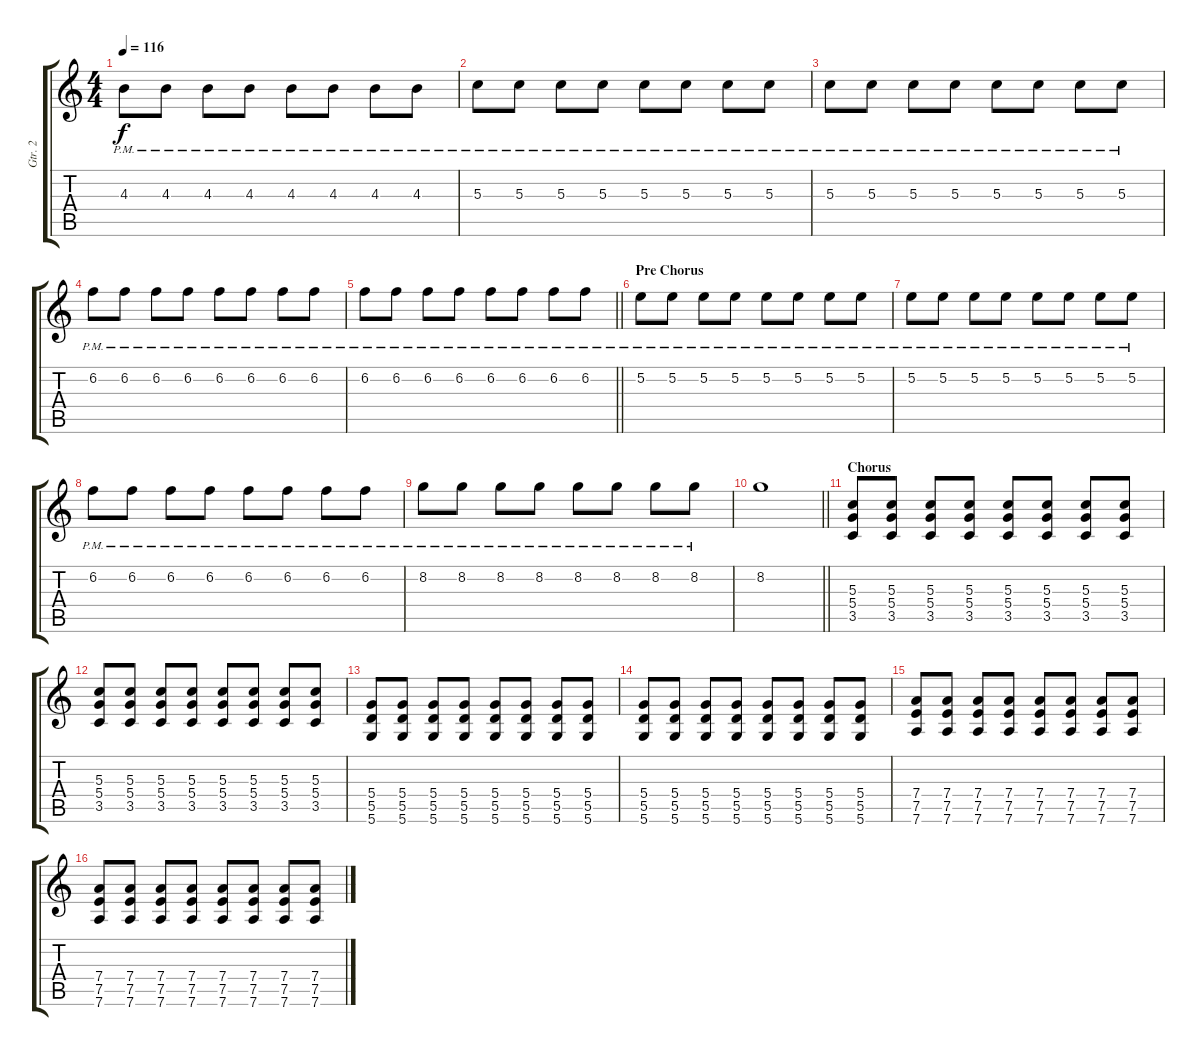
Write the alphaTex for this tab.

\track ("Gtr. 2" "Gtr. 2") {instrument distortionguitar}
\staff {score tabs}
\tuning (E4 B3 G3 D3 A2 D2) {hide}
\ts (4 4)
\tempo 116
\clef g2
\ks c
4.3{pm}.8{dy f} 4.3{pm}.8 4.3{pm}.8 4.3{pm}.8 4.3{pm}.8 4.3{pm}.8 4.3{pm}.8 4.3{pm}.8 |
5.3{pm}.8 5.3{pm}.8 5.3{pm}.8 5.3{pm}.8 5.3{pm}.8 5.3{pm}.8 5.3{pm}.8 5.3{pm}.8 |
5.3{pm}.8 5.3{pm}.8 5.3{pm}.8 5.3{pm}.8 5.3{pm}.8 5.3{pm}.8 5.3{pm}.8 5.3{pm}.8 |
6.2{pm}.8 6.2{pm}.8 6.2{pm}.8 6.2{pm}.8 6.2{pm}.8 6.2{pm}.8 6.2{pm}.8 6.2{pm}.8 |
\barLineRight lightlight
6.2{pm}.8 6.2{pm}.8 6.2{pm}.8 6.2{pm}.8 6.2{pm}.8 6.2{pm}.8 6.2{pm}.8 6.2{pm}.8 |
\section ("" "Pre Chorus")
5.2{pm}.8 5.2{pm}.8 5.2{pm}.8 5.2{pm}.8 5.2{pm}.8 5.2{pm}.8 5.2{pm}.8 5.2{pm}.8 |
5.2{pm}.8 5.2{pm}.8 5.2{pm}.8 5.2{pm}.8 5.2{pm}.8 5.2{pm}.8 5.2{pm}.8 5.2{pm}.8 |
6.2{pm}.8 6.2{pm}.8 6.2{pm}.8 6.2{pm}.8 6.2{pm}.8 6.2{pm}.8 6.2{pm}.8 6.2{pm}.8 |
8.2{pm}.8 8.2{pm}.8 8.2{pm}.8 8.2{pm}.8 8.2{pm}.8 8.2{pm}.8 8.2{pm}.8 8.2{pm}.8 |
\barLineRight lightlight
8.2.1 |
\section ("" "Chorus")
(5.3 5.4 3.5).8 (5.3 5.4 3.5).8 (5.3 5.4 3.5).8 (5.3 5.4 3.5).8 (5.3 5.4 3.5).8 (5.3 5.4 3.5).8 (5.3 5.4 3.5).8 (5.3 5.4 3.5).8 |
(5.3 5.4 3.5).8 (5.3 5.4 3.5).8 (5.3 5.4 3.5).8 (5.3 5.4 3.5).8 (5.3 5.4 3.5).8 (5.3 5.4 3.5).8 (5.3 5.4 3.5).8 (5.3 5.4 3.5).8 |
(5.4 5.5 5.6).8 (5.4 5.5 5.6).8 (5.4 5.5 5.6).8 (5.4 5.5 5.6).8 (5.4 5.5 5.6).8 (5.4 5.5 5.6).8 (5.4 5.5 5.6).8 (5.4 5.5 5.6).8 |
(5.4 5.5 5.6).8 (5.4 5.5 5.6).8 (5.4 5.5 5.6).8 (5.4 5.5 5.6).8 (5.4 5.5 5.6).8 (5.4 5.5 5.6).8 (5.4 5.5 5.6).8 (5.4 5.5 5.6).8 |
(7.4 7.5 7.6).8 (7.4 7.5 7.6).8 (7.4 7.5 7.6).8 (7.4 7.5 7.6).8 (7.4 7.5 7.6).8 (7.4 7.5 7.6).8 (7.4 7.5 7.6).8 (7.4 7.5 7.6).8 |
(7.4 7.5 7.6).8 (7.4 7.5 7.6).8 (7.4 7.5 7.6).8 (7.4 7.5 7.6).8 (7.4 7.5 7.6).8 (7.4 7.5 7.6).8 (7.4 7.5 7.6).8 (7.4 7.5 7.6).8
